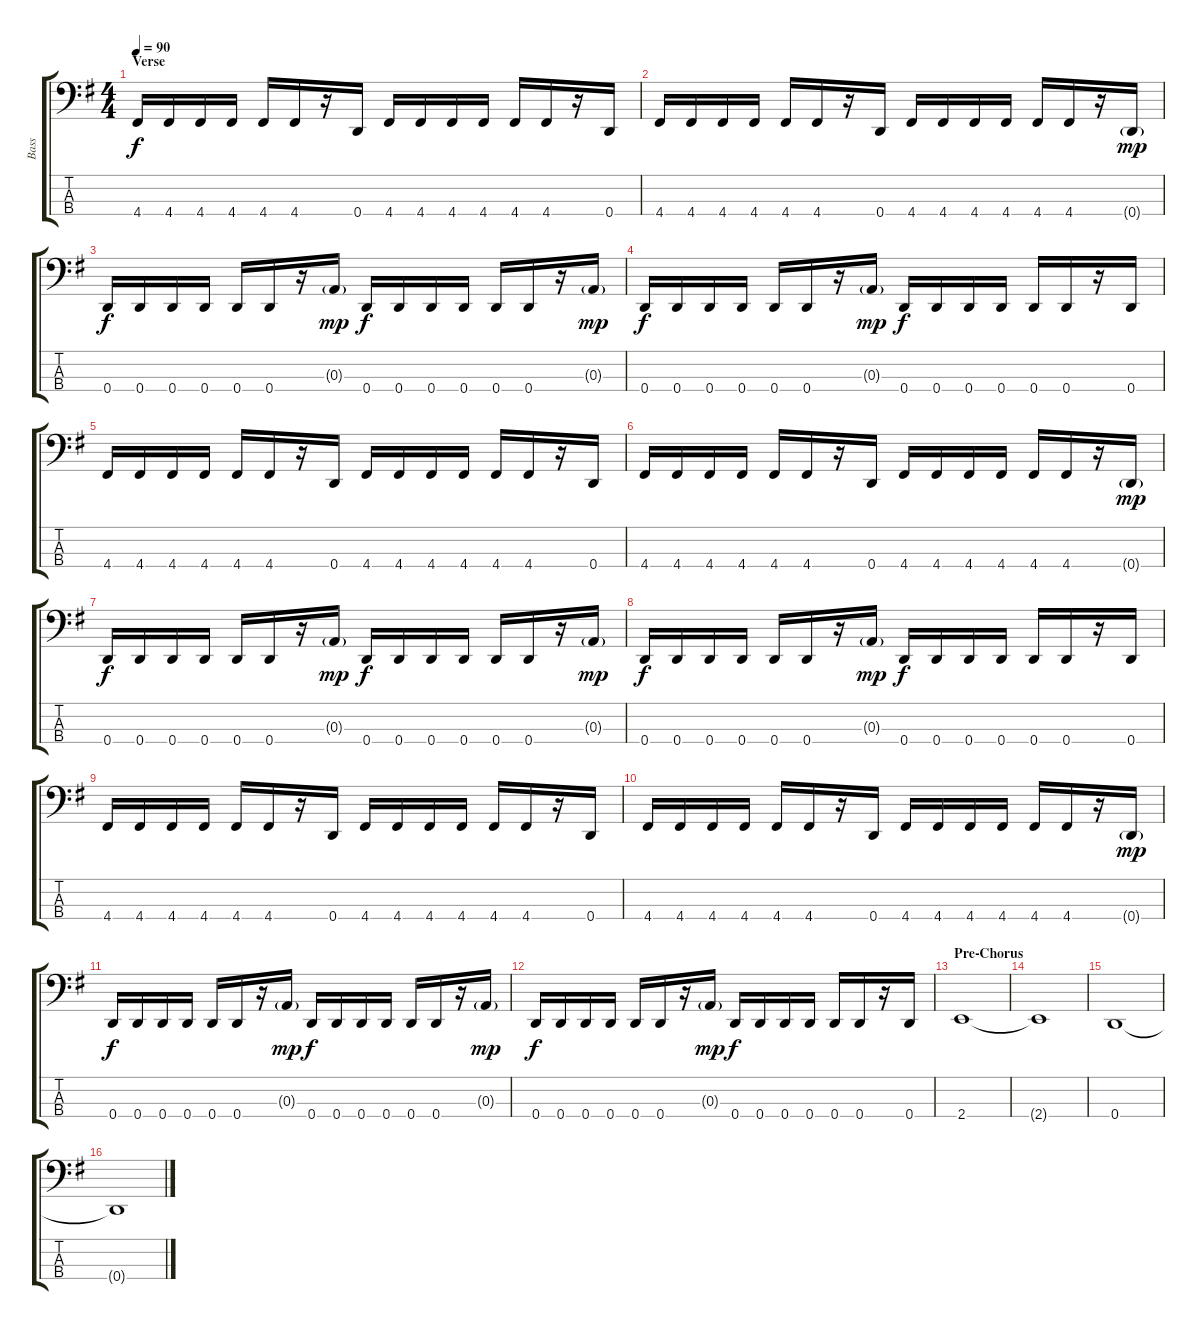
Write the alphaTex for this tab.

\track ("Bass" "Bass") {instrument electricbasspick}
\staff {score tabs}
\tuning (G2 D2 A1 D1) {hide}
\ts (4 4)
\section ("" "Verse")
\tempo 90
\clef f4
\ks g
4.4.16{dy f volume 13} 4.4.16 4.4.16 4.4.16 4.4.16 4.4.16 r.16 0.4.16 4.4.16 4.4.16 4.4.16 4.4.16 4.4.16 4.4.16 r.16 0.4.16 |
4.4.16 4.4.16 4.4.16 4.4.16 4.4.16 4.4.16 r.16 0.4.16 4.4.16 4.4.16 4.4.16 4.4.16 4.4.16 4.4.16 r.16 0.4{g}.16{dy mp} |
0.4.16{dy f} 0.4.16 0.4.16 0.4.16 0.4.16 0.4.16 r.16 0.3{g}.16{dy mp} 0.4.16{dy f} 0.4.16 0.4.16 0.4.16 0.4.16 0.4.16 r.16 0.3{g}.16{dy mp} |
0.4.16{dy f} 0.4.16 0.4.16 0.4.16 0.4.16 0.4.16 r.16 0.3{g}.16{dy mp} 0.4.16{dy f} 0.4.16 0.4.16 0.4.16 0.4.16 0.4.16 r.16 0.4.16 |
4.4.16 4.4.16 4.4.16 4.4.16 4.4.16 4.4.16 r.16 0.4.16 4.4.16 4.4.16 4.4.16 4.4.16 4.4.16 4.4.16 r.16 0.4.16 |
4.4.16 4.4.16 4.4.16 4.4.16 4.4.16 4.4.16 r.16 0.4.16 4.4.16 4.4.16 4.4.16 4.4.16 4.4.16 4.4.16 r.16 0.4{g}.16{dy mp} |
0.4.16{dy f} 0.4.16 0.4.16 0.4.16 0.4.16 0.4.16 r.16 0.3{g}.16{dy mp} 0.4.16{dy f} 0.4.16 0.4.16 0.4.16 0.4.16 0.4.16 r.16 0.3{g}.16{dy mp} |
0.4.16{dy f} 0.4.16 0.4.16 0.4.16 0.4.16 0.4.16 r.16 0.3{g}.16{dy mp} 0.4.16{dy f} 0.4.16 0.4.16 0.4.16 0.4.16 0.4.16 r.16 0.4.16 |
4.4.16 4.4.16 4.4.16 4.4.16 4.4.16 4.4.16 r.16 0.4.16 4.4.16 4.4.16 4.4.16 4.4.16 4.4.16 4.4.16 r.16 0.4.16 |
4.4.16 4.4.16 4.4.16 4.4.16 4.4.16 4.4.16 r.16 0.4.16 4.4.16 4.4.16 4.4.16 4.4.16 4.4.16 4.4.16 r.16 0.4{g}.16{dy mp} |
0.4.16{dy f} 0.4.16 0.4.16 0.4.16 0.4.16 0.4.16 r.16 0.3{g}.16{dy mp} 0.4.16{dy f} 0.4.16 0.4.16 0.4.16 0.4.16 0.4.16 r.16 0.3{g}.16{dy mp} |
0.4.16{dy f} 0.4.16 0.4.16 0.4.16 0.4.16 0.4.16 r.16 0.3{g}.16{dy mp} 0.4.16{dy f} 0.4.16 0.4.16 0.4.16 0.4.16 0.4.16 r.16 0.4.16 |
\section ("" "Pre-Chorus")
2.4.1 |
2.4{t}.1 |
0.4.1 |
0.4{t}.1
